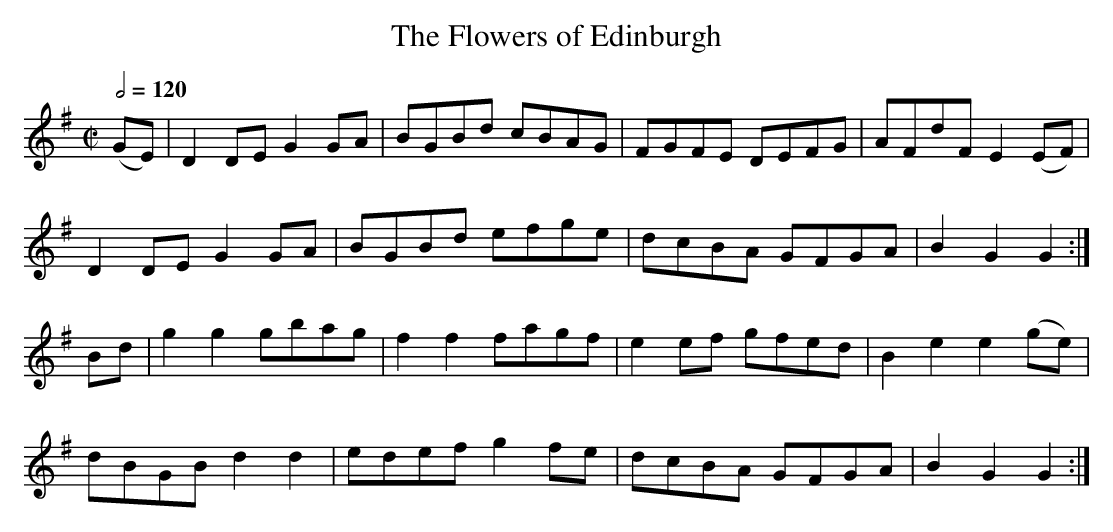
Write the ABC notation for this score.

X:1
T:The Flowers of Edinburgh
M:C|
L:1/8
Q:1/2=120
K:G
(GE)|D2DE G2GA|BGBd cBAG|FGFE DEFG|AFdF E2(EF)|
     D2DE G2GA|BGBd efge|dcBA GFGA|B2G2 G2   :|
 Bd |g2g2 gbag|f2f2 fagf|e2ef gfed|B2e2 e2(ge)|
     dBGB d2d2|edef g2fe|dcBA GFGA|B2G2 G2   :|
